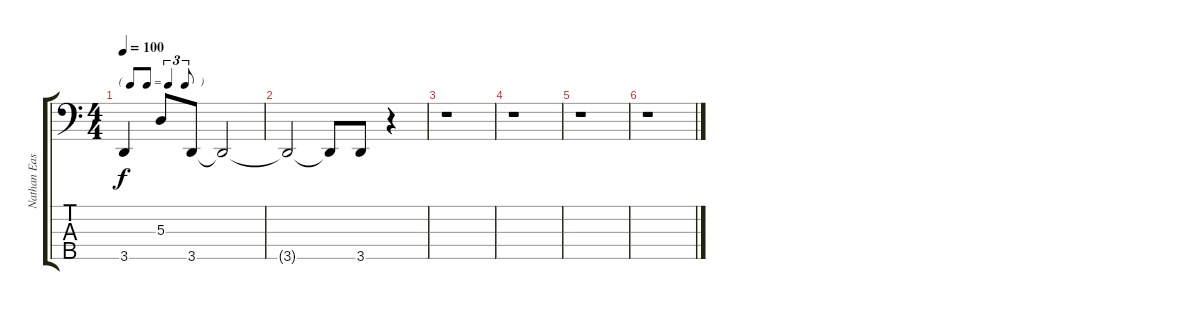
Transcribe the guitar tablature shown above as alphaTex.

\track ("Nathan East Bass" "Nathan Eas") {instrument electricbasspick}
\staff {score tabs}
\tuning (G2 D2 A1 E1 B0) {hide}
\ts (4 4)
\tf triplet8th
\tempo 100
\clef f4
\ks c
3.5.4{dy f} 5.3.8 3.5.8 3.5{t}.2 |
3.5{t}.2 3.5{t}.8 3.5.8 r.4 |
r.1 |
r.1 |
r.1 |
r.1
